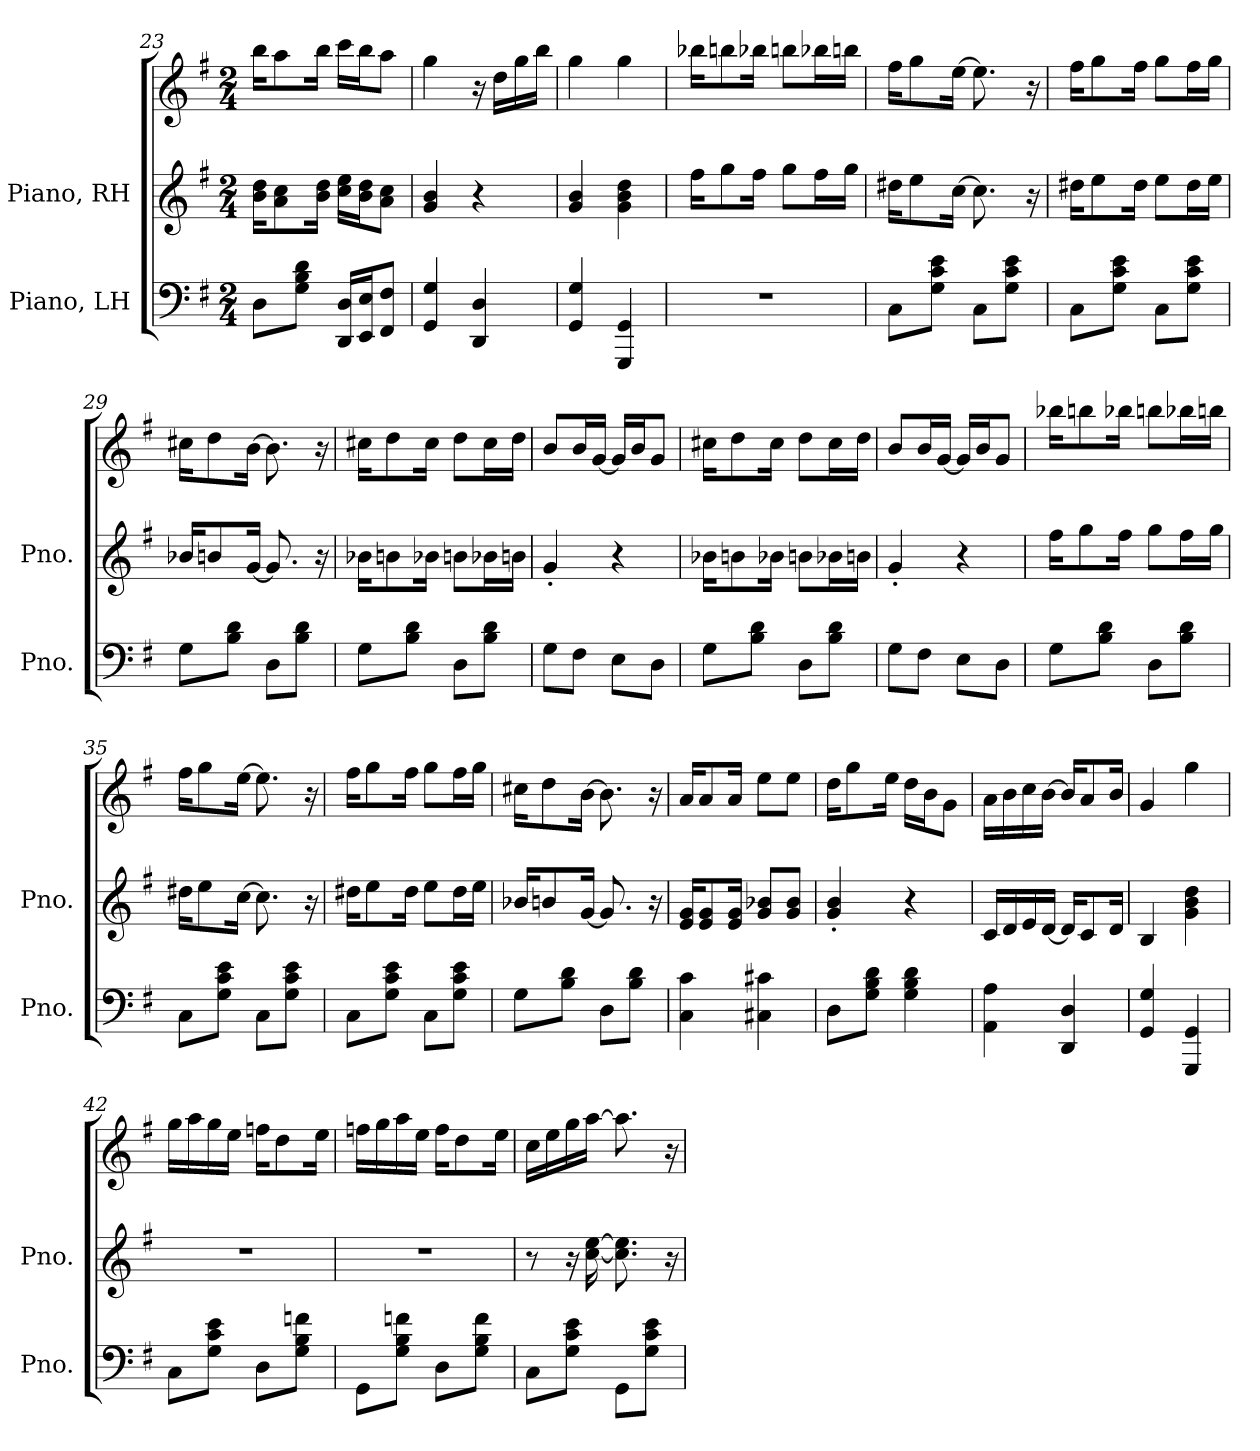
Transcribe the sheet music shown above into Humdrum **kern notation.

**kern	**kern	**kern
*part2	*part1	*part1
*staff3	*staff2	*staff1
*I"Piano, LH	*I"Piano, RH	*
*I'Pno.	*I'Pno.	*
*clefF4	*clefG2	*clefG2
*k[f#]	*k[f#]	*k[f#]
*M2/4	*M2/4	*M2/4
=23	=23	=23
8D\L	16b\ 16dd\KL	16bb\KL
.	8a\ 8cc\	8aa\
8G\ 8B\ 8d\J	.	.
.	16b\ 16dd\Jk	16bb\Jk
16DD/ 16D/LL	16cc\ 16ee\LL	16ccc\LL
16EE/ 16E/J	16b\ 16dd\J	16bb\J
8FF#/ 8F#/J	8a\ 8cc\J	8aa\J
=24	=24	=24
4GG/ 4G/	4g/ 4b/	4gg\
4DD/ 4D/	4r	16r
.	.	16dd\LL
.	.	16gg\
.	.	16bb\JJ
!!LO:LB:g=z
=25	=25	=25
4GG/ 4G/	4g/ 4b/	4gg\
4GGG/ 4GG/	4g\ 4b\ 4dd\	4gg\
=26	=26	=26
2r	16ff#\KL	16bb-X\KL
.	8gg\	8bbn\
.	16ff#\Jk	16bb-X\Jk
.	8gg\L	8bbn\L
.	16ff#\L	16bb-X\L
.	16gg\JJ	16bbn\JJ
=27	=27	=27
8C\L	16dd#X\KL	16ff#\KL
.	8ee\	8gg\
8G\ 8c\ 8e\J	.	.
.	[16cc\Jk	[16ee\Jk
8C\L	8.cc\]	8.ee\]
8G\ 8c\ 8e\J	.	.
.	16r	16r
=28	=28	=28
8C\L	16dd#X\KL	16ff#\KL
.	8ee\	8gg\
8G\ 8c\ 8e\J	.	.
.	16dd#\Jk	16ff#\Jk
8C\L	8ee\L	8gg\L
8G\ 8c\ 8e\J	16dd#\L	16ff#\L
.	16ee\JJ	16gg\JJ
=29	=29	=29
8G\L	16b-X/KL	16cc#X\KL
.	8bn/	8dd\
8B\ 8d\J	.	.
.	[16g/Jk	[16b\Jk
8D\L	8.g/]	8.b\]
8B\ 8d\J	.	.
.	16r	16r
!!LO:LB:g=z
=30	=30	=30
8G\L	16b-X\KL	16cc#X\KL
.	8bn\	8dd\
8B\ 8d\J	.	.
.	16b-X\Jk	16cc#\Jk
8D\L	8bn\L	8dd\L
8B\ 8d\J	16b-X\L	16cc#\L
.	16bn\JJ	16dd\JJ
=31	=31	=31
8G\L	4g'/	8b/L
8F#\J	.	16b/L
.	.	[16g/JJ
8E\L	4r	16g/LL]
.	.	16b/J
8D\J	.	8g/J
=32	=32	=32
8G\L	16b-X\KL	16cc#X\KL
.	8bn\	8dd\
8B\ 8d\J	.	.
.	16b-X\Jk	16cc#\Jk
8D\L	8bn\L	8dd\L
8B\ 8d\J	16b-X\L	16cc#\L
.	16bn\JJ	16dd\JJ
=33	=33	=33
8G\L	4g'/	8b/L
8F#\J	.	16b/L
.	.	[16g/JJ
8E\L	4r	16g/LL]
.	.	16b/J
8D\J	.	8g/J
!!LO:PB:g=z
=34	=34	=34
8G\L	16ff#\KL	16bb-X\KL
.	8gg\	8bbn\
8B\ 8d\J	.	.
.	16ff#\Jk	16bb-X\Jk
8D\L	8gg\L	8bbn\L
8B\ 8d\J	16ff#\L	16bb-X\L
.	16gg\JJ	16bbn\JJ
=35	=35	=35
8C\L	16dd#X\KL	16ff#\KL
.	8ee\	8gg\
8G\ 8c\ 8e\J	.	.
.	[16cc\Jk	[16ee\Jk
8C\L	8.cc\]	8.ee\]
8G\ 8c\ 8e\J	.	.
.	16r	16r
=36	=36	=36
8C\L	16dd#X\KL	16ff#\KL
.	8ee\	8gg\
8G\ 8c\ 8e\J	.	.
.	16dd#\Jk	16ff#\Jk
8C\L	8ee\L	8gg\L
8G\ 8c\ 8e\J	16dd#\L	16ff#\L
.	16ee\JJ	16gg\JJ
=37	=37	=37
8G\L	16b-X/KL	16cc#X\KL
.	8bn/	8dd\
8B\ 8d\J	.	.
.	[16g/Jk	[16b\Jk
8D\L	8.g/]	8.b\]
8B\ 8d\J	.	.
.	16r	16r
=38	=38	=38
4C\ 4c\	16e/ 16g/KL	16a/KL
.	8e/ 8g/	8a/
.	16e/ 16g/Jk	16a/Jk
4C#X\ 4c#X\	8g/ 8b-X/L	8ee\L
.	8g/ 8b-/J	8ee\J
!!LO:LB:g=z
=39	=39	=39
8D\L	4g/' 4b/'	16dd\KL
.	.	8gg\
8G\ 8B\ 8d\J	.	.
.	.	16ee\Jk
4G\ 4B\ 4d\	4r	16dd\LL
.	.	16b\J
.	.	8g\J
=40	=40	=40
4AA\ 4A\	16c/LL	16a\LL
.	16d/	16b\
.	16e/	16cc\
.	[16d/JJ	[16b\JJ
4DD/ 4D/	16d/KL]	16b/KL]
.	8c/	8a/
.	16d/Jk	16b/Jk
=41	=41	=41
4GG/ 4G/	4B/	4g/
4GGG/ 4GG/	4g\ 4b\ 4dd\	4gg\
=42	=42	=42
8C\L	2r	16gg\LL
.	.	16aa\
8G\ 8c\ 8e\J	.	16gg\
.	.	16ee\JJ
8D\L	.	16ffn\KL
.	.	8dd\
8G\ 8B\ 8fn\J	.	.
.	.	16ee\Jk
=43	=43	=43
8GG\L	2r	16ffn\LL
.	.	16gg\
8G\ 8B\ 8fn\J	.	16aa\
.	.	16ee\JJ
8D\L	.	16ff\KL
.	.	8dd\
8G\ 8B\ 8f\J	.	.
.	.	16ee\Jk
=44	=44	=44
8C\L	8r	16cc\LL
.	.	16ee\
8G\ 8c\ 8e\J	16r	16gg\
.	[16cc\ [16ee\	[16aa\JJ
8GG\L	8.cc\] 8.ee\]	8.aa\]
8G\ 8c\ 8e\J	.	.
.	16r	16r
=	=	=
*-	*-	*-
